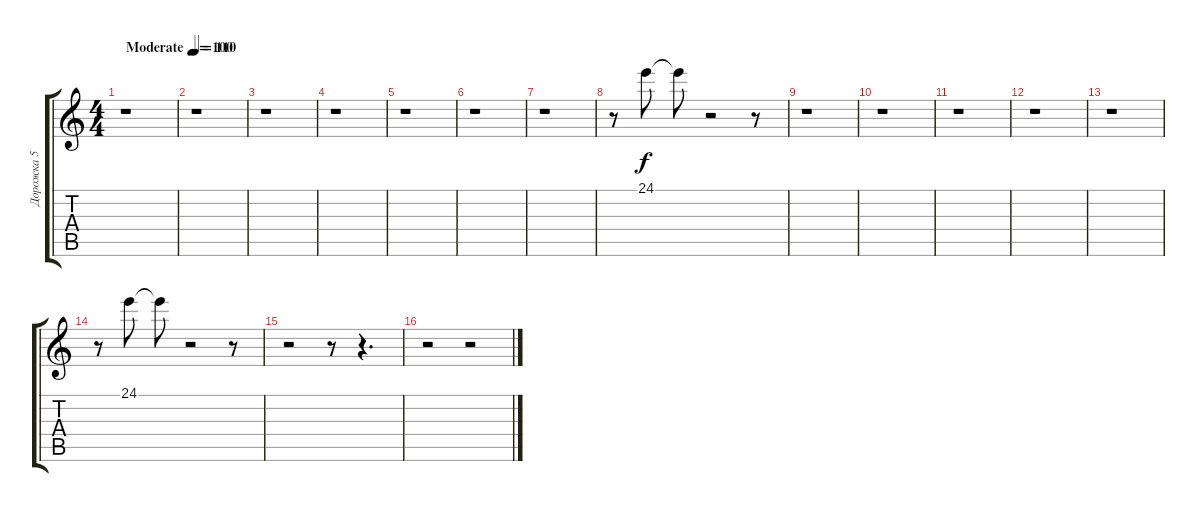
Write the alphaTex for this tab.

\track ("Дорожка 5" "Дорожка 5") {instrument musicbox}
\staff {score tabs}
\tuning (E4 B3 G3 D3 A2 E2) {hide}
\ts (4 4)
\tempo (100 "Moderate")
\clef g2
\ks c
r.1{dy f instrument musicbox} |
\tempo 110
r.1 |
r.1 |
r.1 |
r.1 |
r.1 |
r.1 |
r.8 24.1.8 24.1{t}.8 r.2 r.8 |
r.1 |
r.1 |
r.1 |
r.1 |
r.1 |
r.8 24.1.8 24.1{t}.8 r.2 r.8 |
r.2 r.8 r.4{d} |
r.2 r.2
